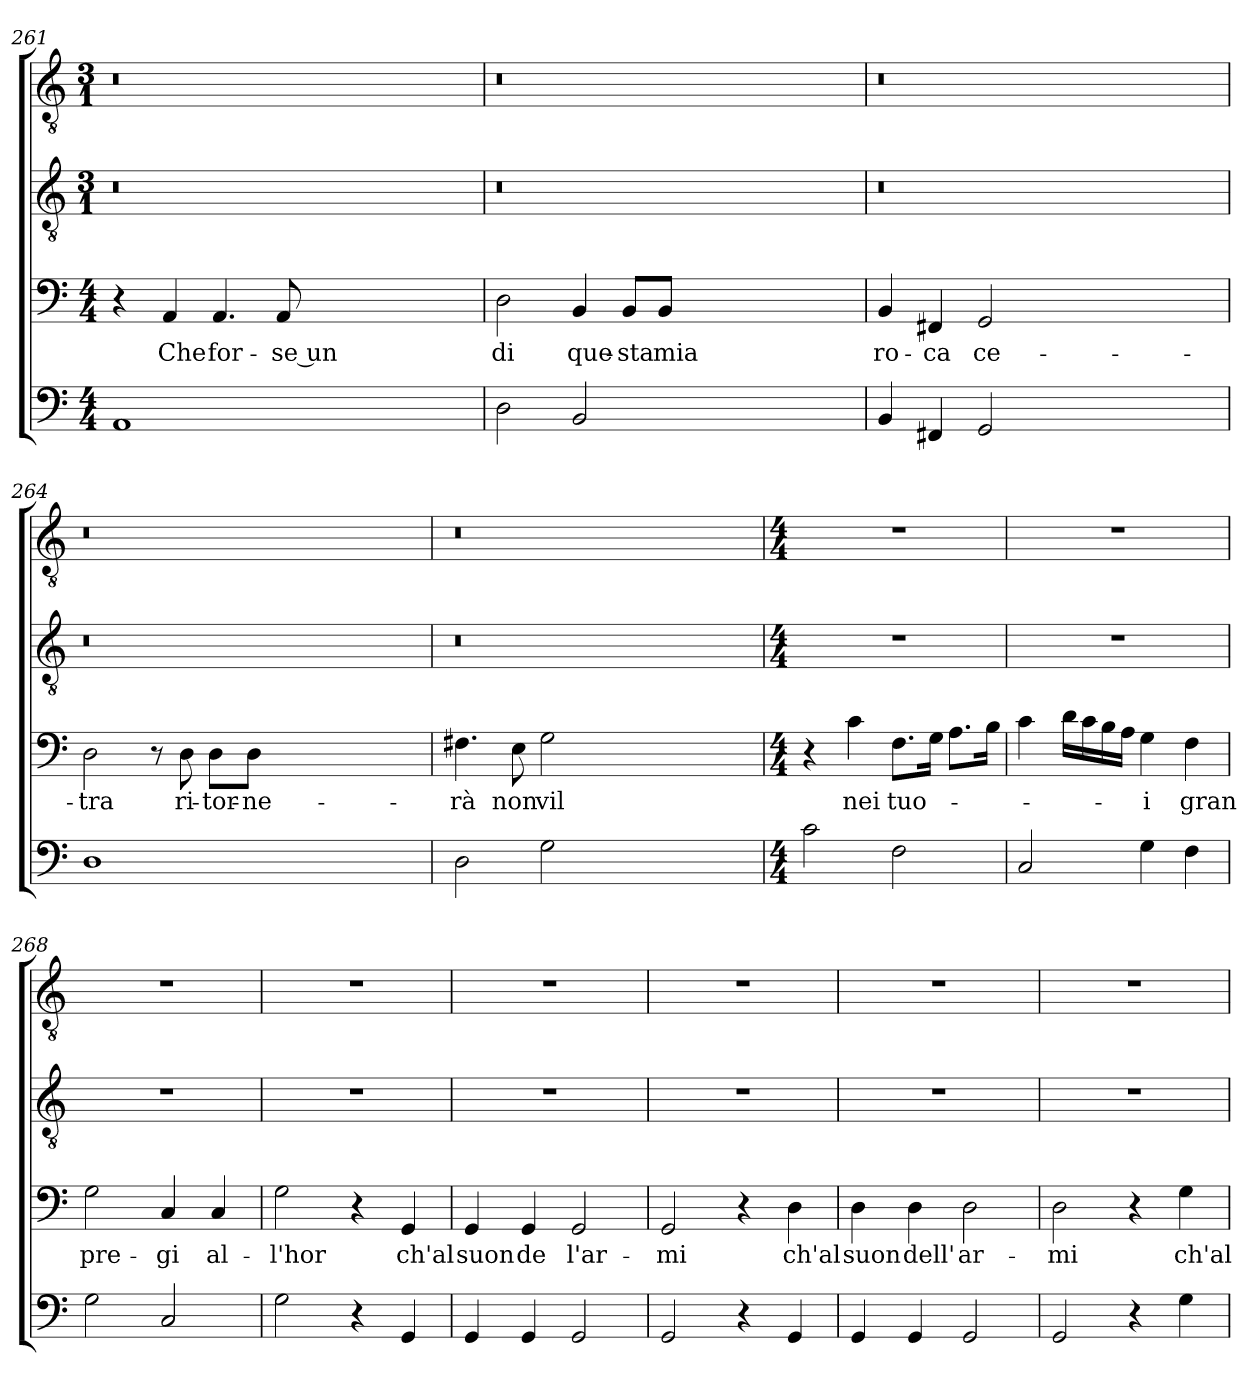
**kern	**kern	**text	**kern	**kern
*part4	*part3	*part3	*part2	*part1
*staff4	*staff3	*staff3	*staff2	*staff1
*clefF4	*clefF4	*	*clefGv2	*clefGv2
*k[]	*k[]	*	*k[]	*k[]
*C:	*C:	*	*C:	*C:
*M4/4	*M4/4	*	*M3/1	*M3/1
=261	=261	=261	=261	=261
1AA	4r	.	0.r	0.r
!	!	!LO:LY:b	!	!
.	4AA/	Che	.	.
!	!	!LO:LY:b	!	!
.	4.AA/	for-	.	.
!	!	!LO:LY:b	!	!
.	8AA/	-se un	.	.
0ryy	0ryy	.	.	.
=262	=262	=262	=262	=262
!	!	!LO:LY:b	!	!
2D\	2D\	di	0.r	0.r
!	!	!LO:LY:b	!	!
2BB/	4BB/	que-	.	.
!	!	!LO:LY:b	!	!
.	8BB/L	-sta	.	.
!	!	!LO:LY:b	!	!
.	8BB/J	mia	.	.
0ryy	0ryy	.	.	.
=263	=263	=263	=263	=263
!	!	!LO:LY:b	!	!
4BB/	4BB/	ro-	0.r	0.r
!	!	!LO:LY:b	!	!
4FF#X/	4FF#X/	-ca	.	.
!	!	!LO:LY:b	!	!
2GG/	2GG/	ce-	.	.
0ryy	0ryy	.	.	.
=264	=264	=264	=264	=264
!	!	!LO:LY:b	!	!
1D	2D\	-tra	0.r	0.r
.	8r	.	.	.
!	!	!LO:LY:b	!	!
.	8D\	ri-	.	.
!	!	!LO:LY:b	!	!
.	8D\L	-tor-	.	.
!	!	!LO:LY:b	!	!
.	8D\J	-ne-	.	.
0ryy	0ryy	.	.	.
=265	=265	=265	=265	=265
!	!	!LO:LY:b	!	!
2D\	4.F#X\	-rà	0.r	0.r
!	!	!LO:LY:b	!	!
.	8E\	non	.	.
!	!	!LO:LY:b	!	!
2G\	2G\	vil	.	.
0ryy	0ryy	.	.	.
!!LO:LB:g=z
=266	=266	=266	=266	=266
*M4/4	*M4/4	*	*M4/4	*M4/4
2c\	4r	.	1r	1r
!	!	!LO:LY:b	!	!
.	4c\	nei	.	.
!	!	!LO:LY:b	!	!
2F\	8.F\L	tuo-	.	.
.	16G\Jk	.	.	.
.	8.A\L	.	.	.
.	16B\Jk	.	.	.
=267	=267	=267	=267	=267
2C/	4c\	.	1r	1r
.	16d\LL	.	.	.
.	16c\	.	.	.
.	16B\	.	.	.
.	16A\JJ	.	.	.
!	!	!LO:LY:b	!	!
4G\	4G\	-i	.	.
!	!	!LO:LY:b	!	!
4F\	4F\	gran	.	.
=268	=268	=268	=268	=268
!	!	!LO:LY:b	!	!
2G\	2G\	pre-	1r	1r
!	!	!LO:LY:b	!	!
2C/	4C/	-gi	.	.
!	!	!LO:LY:b	!	!
.	4C/	al-	.	.
=269	=269	=269	=269	=269
!	!	!LO:LY:b	!	!
2G\	2G\	-l'hor	1r	1r
4r	4r	.	.	.
!	!	!LO:LY:b	!	!
4GG/	4GG/	ch'al	.	.
=270	=270	=270	=270	=270
!	!	!LO:LY:b	!	!
4GG/	4GG/	suon	1r	1r
!	!	!LO:LY:b	!	!
4GG/	4GG/	de	.	.
!	!	!LO:LY:b	!	!
2GG/	2GG/	l'ar-	.	.
!!LO:LB:g=z
=271	=271	=271	=271	=271
!	!	!LO:LY:b	!	!
2GG/	2GG/	-mi	1r	1r
4r	4r	.	.	.
!	!	!LO:LY:b	!	!
4GG/	4D\	ch'al	.	.
=272	=272	=272	=272	=272
!	!	!LO:LY:b	!	!
4GG/	4D\	suon	1r	1r
!	!	!LO:LY:b	!	!
4GG/	4D\	dell'	.	.
!	!	!LO:LY:b	!	!
2GG/	2D\	ar-	.	.
=273	=273	=273	=273	=273
!	!	!LO:LY:b	!	!
2GG/	2D\	-mi	1r	1r
4r	4r	.	.	.
!	!	!LO:LY:b	!	!
4G\	4G\	ch'al	.	.
=	=	=	=	=
*-	*-	*-	*-	*-
